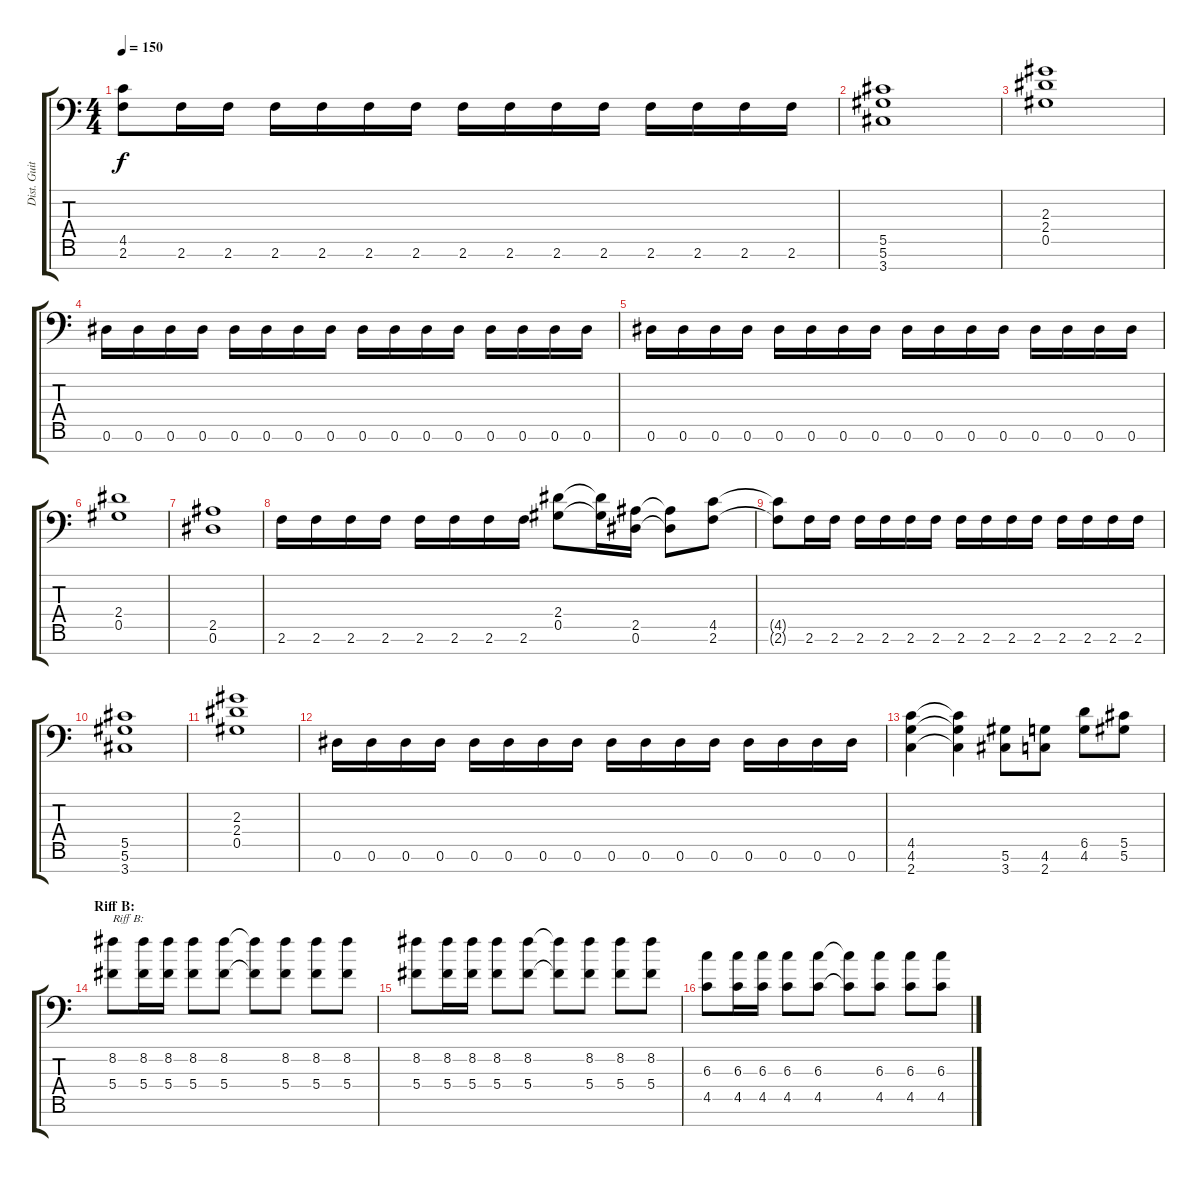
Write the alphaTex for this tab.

\track ("Dist. Guitar 1" "Dist. Guit") {instrument distortionguitar}
\staff {score tabs}
\tuning (Eb4 Bb3 Gb3 Db3 Ab2 Eb2 Bb1) {hide}
\ts (4 4)
\tempo 150
\clef f4
\ks c
(4.5{t} 2.6{t}).8{dy f} 2.6.16 2.6.16 2.6.16 2.6.16 2.6.16 2.6.16 2.6.16 2.6.16 2.6.16 2.6.16 2.6.16 2.6.16 2.6.16 2.6.16 |
(5.5 5.6 3.7).1 |
(2.3 2.4 0.5).1 |
0.6.16 0.6.16 0.6.16 0.6.16 0.6.16 0.6.16 0.6.16 0.6.16 0.6.16 0.6.16 0.6.16 0.6.16 0.6.16 0.6.16 0.6.16 0.6.16 |
0.6.16 0.6.16 0.6.16 0.6.16 0.6.16 0.6.16 0.6.16 0.6.16 0.6.16 0.6.16 0.6.16 0.6.16 0.6.16 0.6.16 0.6.16 0.6.16 |
(2.4 0.5).1 |
(2.5 0.6).1 |
2.6.16 2.6.16 2.6.16 2.6.16 2.6.16 2.6.16 2.6.16 2.6.16 (2.4 0.5).8 (2.4{t} 0.5{t}).16 (2.5 0.6).16 (2.5{t} 0.6{t}).8 (4.5 2.6).8 |
(4.5{t} 2.6{t}).8 2.6.16 2.6.16 2.6.16 2.6.16 2.6.16 2.6.16 2.6.16 2.6.16 2.6.16 2.6.16 2.6.16 2.6.16 2.6.16 2.6.16 |
(5.5 5.6 3.7).1 |
(2.3 2.4 0.5).1 |
0.6.16 0.6.16 0.6.16 0.6.16 0.6.16 0.6.16 0.6.16 0.6.16 0.6.16 0.6.16 0.6.16 0.6.16 0.6.16 0.6.16 0.6.16 0.6.16 |
(4.5 4.6 2.7).4 (4.5{t} 4.6{t} 2.7{t}).4 (5.6 3.7).8 (4.6 2.7).8 (6.5 4.6).8 (5.5 5.6).8 |
\section ("" "Riff B:")
(8.2 5.4).8{txt "Riff B:"} (8.2 5.4).16 (8.2 5.4).16 (8.2 5.4).8 (8.2 5.4).8 (8.2{t} 5.4{t}).8 (8.2 5.4).8 (8.2 5.4).8 (8.2 5.4).8 |
(8.2 5.4).8 (8.2 5.4).16 (8.2 5.4).16 (8.2 5.4).8 (8.2 5.4).8 (8.2{t} 5.4{t}).8 (8.2 5.4).8 (8.2 5.4).8 (8.2 5.4).8 |
(6.3 4.5).8 (6.3 4.5).16 (6.3 4.5).16 (6.3 4.5).8 (6.3 4.5).8 (6.3{t} 4.5{t}).8 (6.3 4.5).8 (6.3 4.5).8 (6.3 4.5).8
